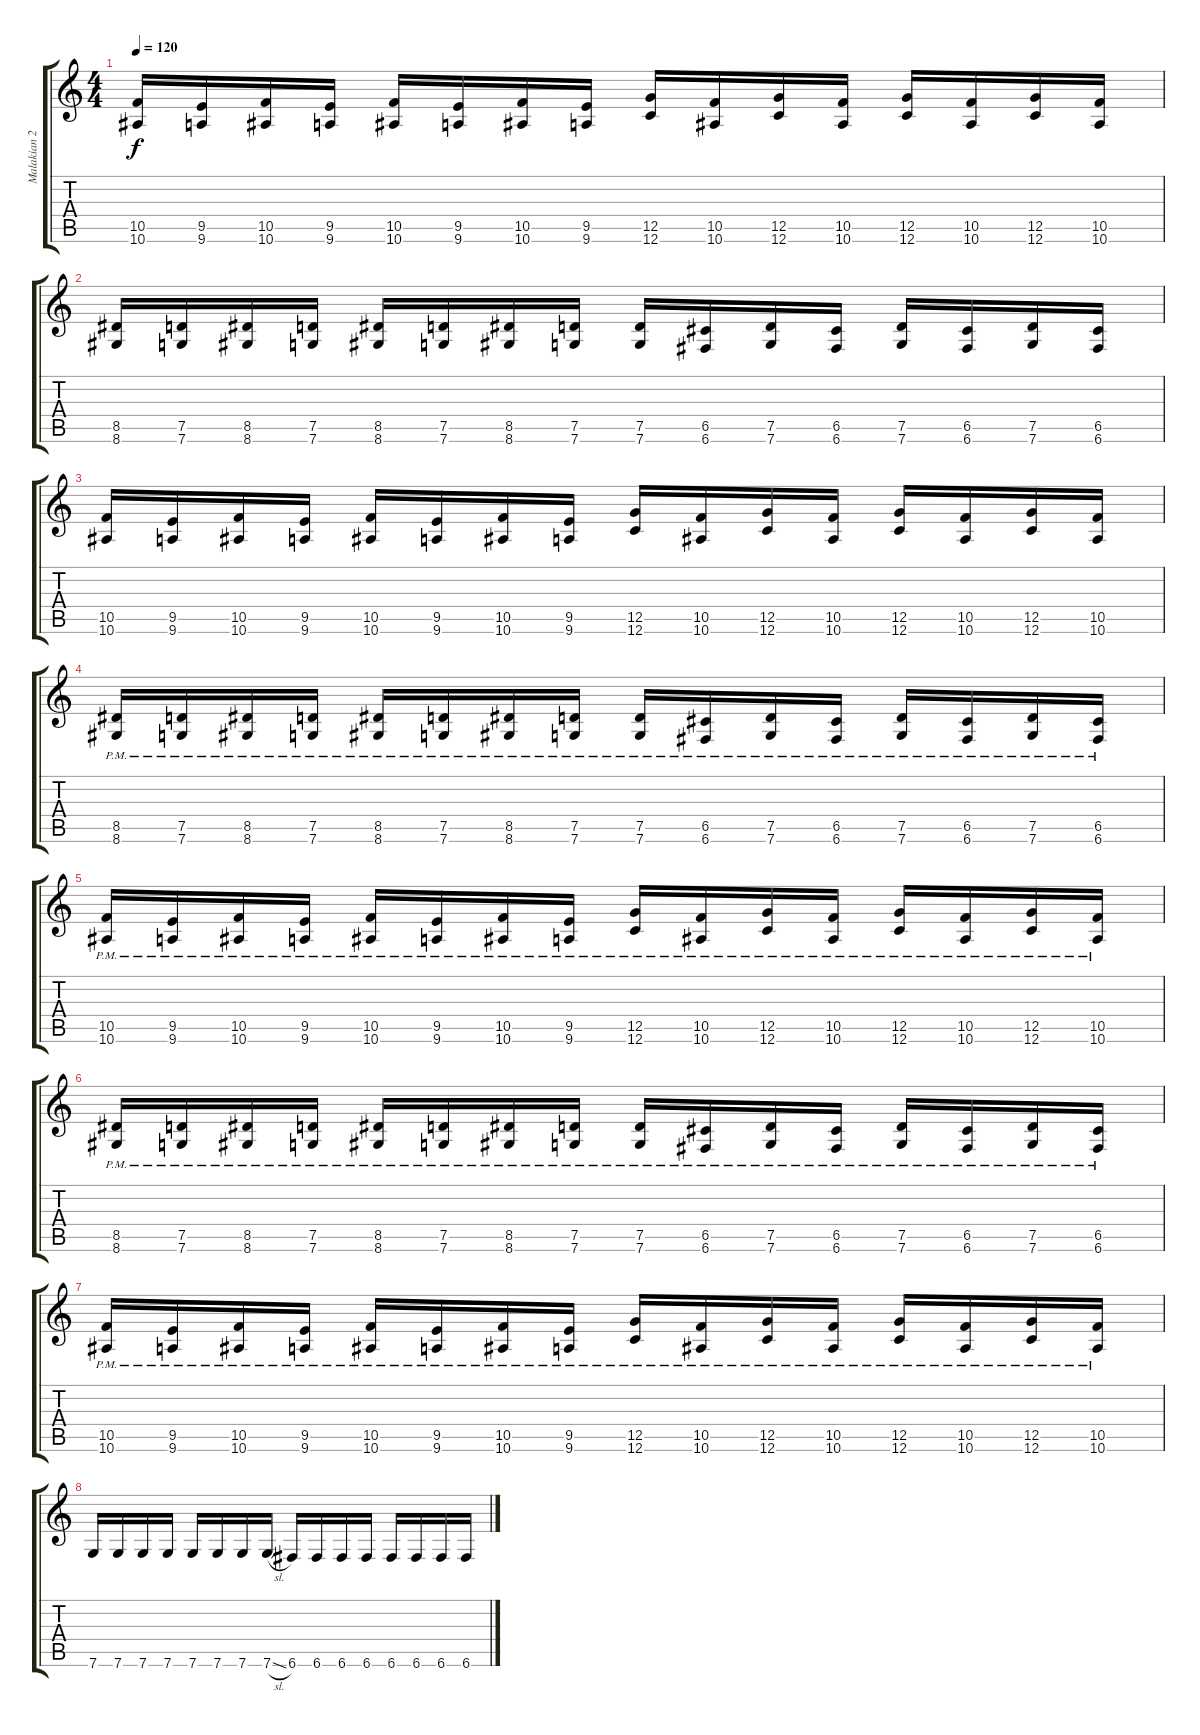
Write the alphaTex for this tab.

\track ("Malakian 2" "Malakian 2") {instrument overdrivenguitar}
\staff {score tabs}
\tuning (D4 A3 F3 C3 G2 C2) {hide}
\ts (4 4)
\tempo 120
\clef g2
\ks c
(10.5 10.6).16{dy f} (9.5 9.6).16 (10.5 10.6).16 (9.5 9.6).16 (10.5 10.6).16 (9.5 9.6).16 (10.5 10.6).16 (9.5 9.6).16 (12.5 12.6).16 (10.5 10.6).16 (12.5 12.6).16 (10.5 10.6).16 (12.5 12.6).16 (10.5 10.6).16 (12.5 12.6).16 (10.5 10.6).16 |
(8.5 8.6).16 (7.5 7.6).16 (8.5 8.6).16 (7.5 7.6).16 (8.5 8.6).16 (7.5 7.6).16 (8.5 8.6).16 (7.5 7.6).16 (7.5 7.6).16 (6.5 6.6).16 (7.5 7.6).16 (6.5 6.6).16 (7.5 7.6).16 (6.5 6.6).16 (7.5 7.6).16 (6.5 6.6).16 |
(10.5 10.6).16 (9.5 9.6).16 (10.5 10.6).16 (9.5 9.6).16 (10.5 10.6).16 (9.5 9.6).16 (10.5 10.6).16 (9.5 9.6).16 (12.5 12.6).16 (10.5 10.6).16 (12.5 12.6).16 (10.5 10.6).16 (12.5 12.6).16 (10.5 10.6).16 (12.5 12.6).16 (10.5 10.6).16 |
(8.5{pm} 8.6{pm}).16 (7.5{pm} 7.6{pm}).16 (8.5{pm} 8.6{pm}).16 (7.5{pm} 7.6{pm}).16 (8.5{pm} 8.6{pm}).16 (7.5{pm} 7.6{pm}).16 (8.5{pm} 8.6{pm}).16 (7.5{pm} 7.6{pm}).16 (7.5{pm} 7.6{pm}).16 (6.5{pm} 6.6{pm}).16 (7.5{pm} 7.6{pm}).16 (6.5{pm} 6.6{pm}).16 (7.5{pm} 7.6{pm}).16 (6.5{pm} 6.6{pm}).16 (7.5{pm} 7.6{pm}).16 (6.5{pm} 6.6{pm}).16 |
(10.5{pm} 10.6{pm}).16 (9.5{pm} 9.6{pm}).16 (10.5{pm} 10.6{pm}).16 (9.5{pm} 9.6{pm}).16 (10.5{pm} 10.6{pm}).16 (9.5{pm} 9.6{pm}).16 (10.5{pm} 10.6{pm}).16 (9.5{pm} 9.6{pm}).16 (12.5{pm} 12.6{pm}).16 (10.5{pm} 10.6{pm}).16 (12.5{pm} 12.6{pm}).16 (10.5{pm} 10.6{pm}).16 (12.5{pm} 12.6{pm}).16 (10.5{pm} 10.6{pm}).16 (12.5{pm} 12.6{pm}).16 (10.5{pm} 10.6{pm}).16 |
(8.5{pm} 8.6{pm}).16 (7.5{pm} 7.6{pm}).16 (8.5{pm} 8.6{pm}).16 (7.5{pm} 7.6{pm}).16 (8.5{pm} 8.6{pm}).16 (7.5{pm} 7.6{pm}).16 (8.5{pm} 8.6{pm}).16 (7.5{pm} 7.6{pm}).16 (7.5{pm} 7.6{pm}).16 (6.5{pm} 6.6{pm}).16 (7.5{pm} 7.6{pm}).16 (6.5{pm} 6.6{pm}).16 (7.5{pm} 7.6{pm}).16 (6.5{pm} 6.6{pm}).16 (7.5{pm} 7.6{pm}).16 (6.5{pm} 6.6{pm}).16 |
(10.5{pm} 10.6{pm}).16 (9.5{pm} 9.6{pm}).16 (10.5{pm} 10.6{pm}).16 (9.5{pm} 9.6{pm}).16 (10.5{pm} 10.6{pm}).16 (9.5{pm} 9.6{pm}).16 (10.5{pm} 10.6{pm}).16 (9.5{pm} 9.6{pm}).16 (12.5{pm} 12.6{pm}).16 (10.5{pm} 10.6{pm}).16 (12.5{pm} 12.6{pm}).16 (10.5{pm} 10.6{pm}).16 (12.5{pm} 12.6{pm}).16 (10.5{pm} 10.6{pm}).16 (12.5{pm} 12.6{pm}).16 (10.5{pm} 10.6{pm}).16 |
7.6.16 7.6.16 7.6.16 7.6.16 7.6.16 7.6.16 7.6.16 7.6{sl}.16 6.6.16 6.6.16 6.6.16 6.6.16 6.6.16 6.6.16 6.6.16 6.6{sl}.16
